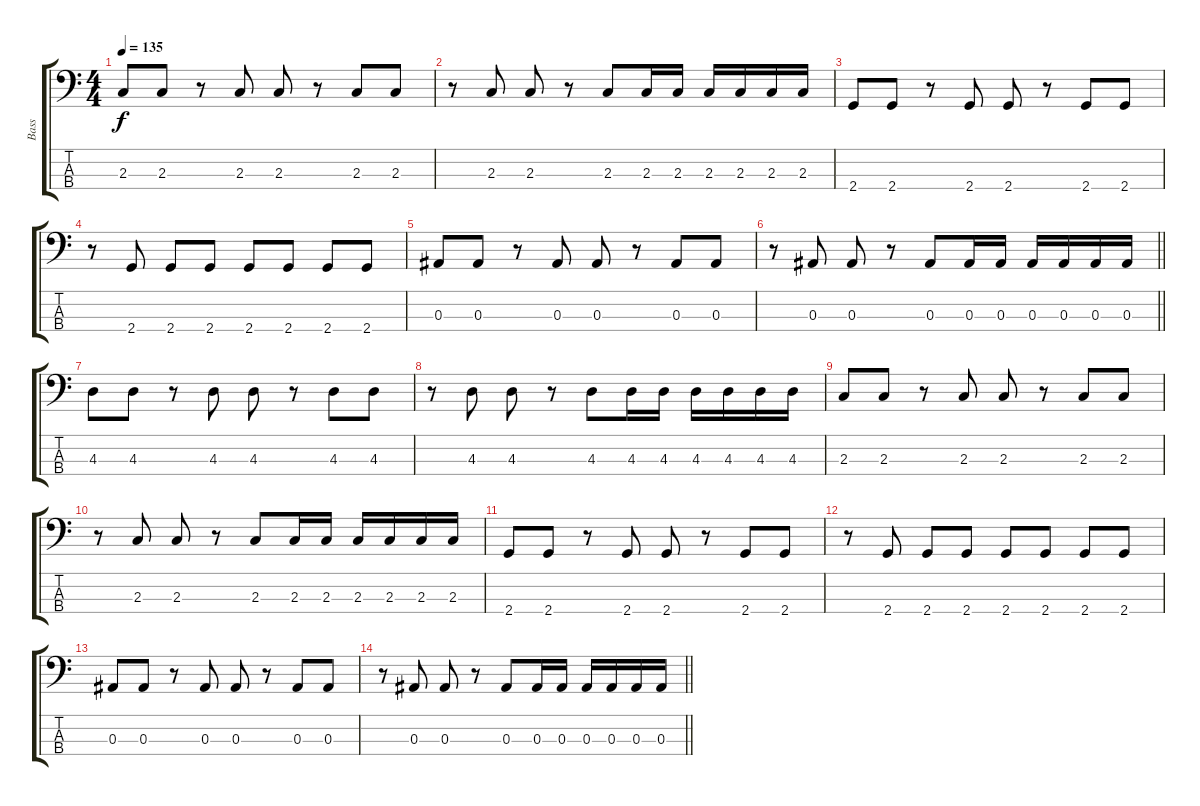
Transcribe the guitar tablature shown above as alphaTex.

\track ("Bass" "Bass") {instrument electricbassfinger}
\staff {score tabs}
\tuning (Ab2 Eb2 Bb1 F1) {hide}
\ts (4 4)
\tempo 135
\clef f4
\ks c
2.3.8{dy f} 2.3.8 r.8 2.3.8 2.3.8 r.8 2.3.8 2.3.8 |
r.8 2.3.8 2.3.8 r.8 2.3.8 2.3.16 2.3.16 2.3.16 2.3.16 2.3.16 2.3.16 |
2.4.8 2.4.8 r.8 2.4.8 2.4.8 r.8 2.4.8 2.4.8 |
r.8 2.4.8 2.4.8 2.4.8 2.4.8 2.4.8 2.4.8 2.4.8 |
0.3.8 0.3.8 r.8 0.3.8 0.3.8 r.8 0.3.8 0.3.8 |
\barLineRight lightlight
r.8 0.3.8 0.3.8 r.8 0.3.8 0.3.16 0.3.16 0.3.16 0.3.16 0.3.16 0.3.16 |
4.3.8 4.3.8 r.8 4.3.8 4.3.8 r.8 4.3.8 4.3.8 |
r.8 4.3.8 4.3.8 r.8 4.3.8 4.3.16 4.3.16 4.3.16 4.3.16 4.3.16 4.3.16 |
2.3.8 2.3.8 r.8 2.3.8 2.3.8 r.8 2.3.8 2.3.8 |
r.8 2.3.8 2.3.8 r.8 2.3.8 2.3.16 2.3.16 2.3.16 2.3.16 2.3.16 2.3.16 |
2.4.8 2.4.8 r.8 2.4.8 2.4.8 r.8 2.4.8 2.4.8 |
r.8 2.4.8 2.4.8 2.4.8 2.4.8 2.4.8 2.4.8 2.4.8 |
0.3.8 0.3.8 r.8 0.3.8 0.3.8 r.8 0.3.8 0.3.8 |
\barLineRight lightlight
r.8 0.3.8 0.3.8 r.8 0.3.8 0.3.16 0.3.16 0.3.16 0.3.16 0.3.16 0.3.16
